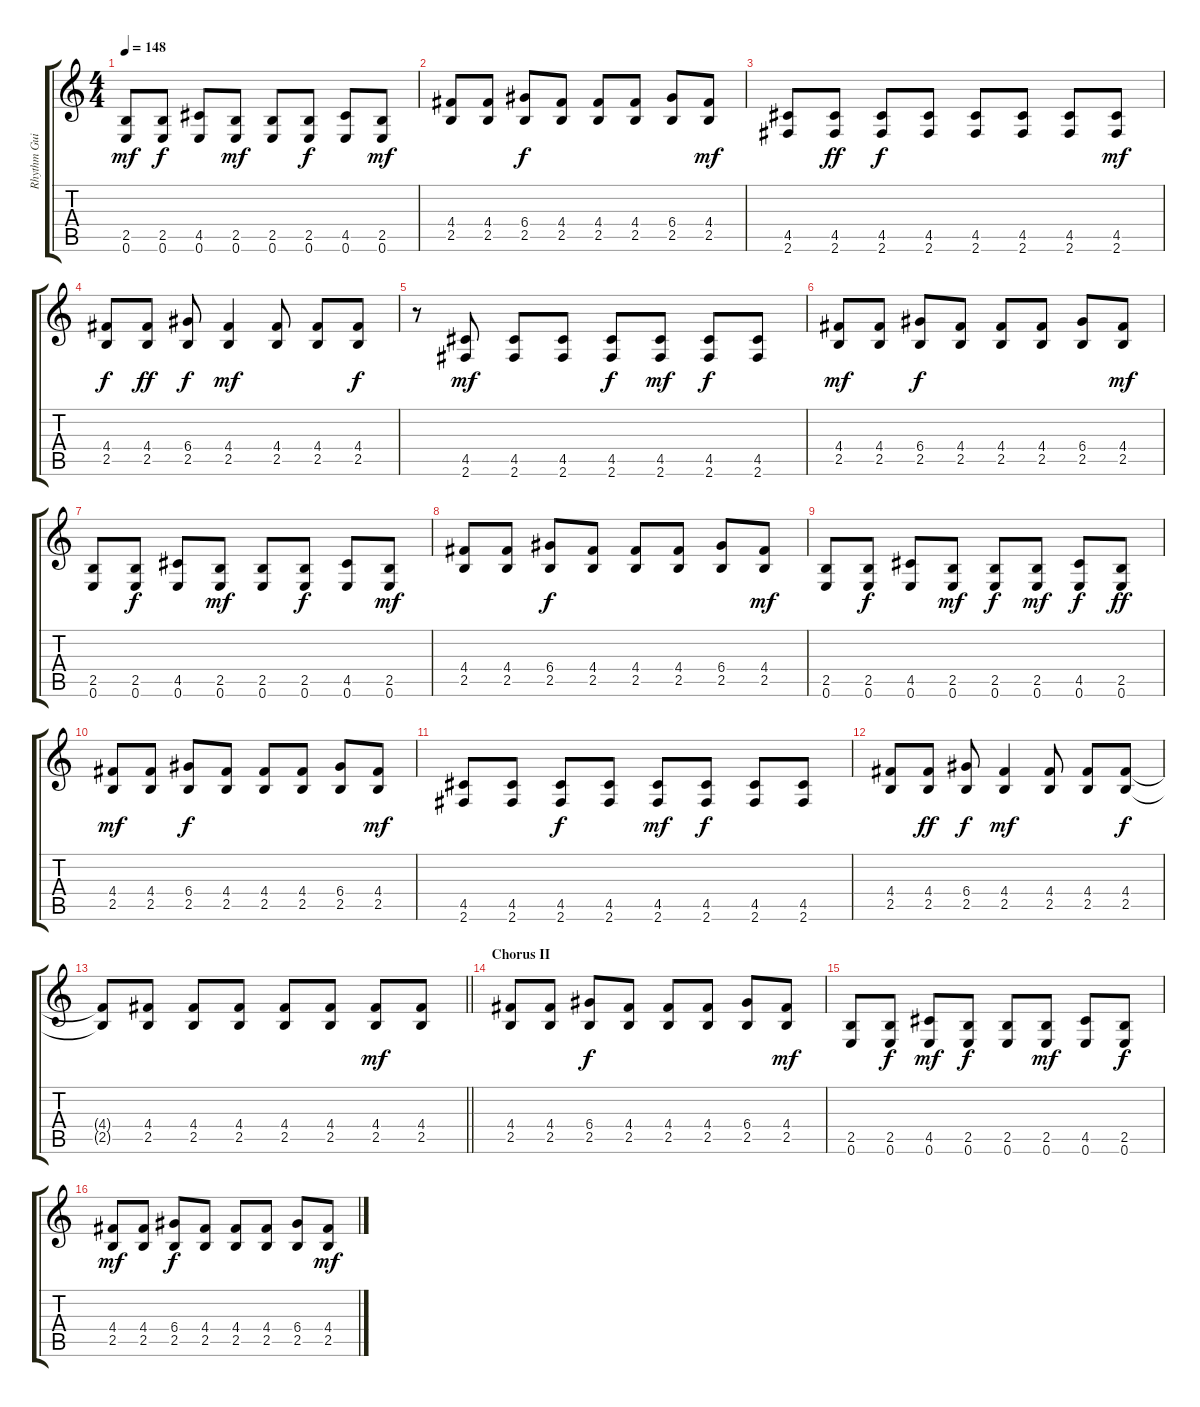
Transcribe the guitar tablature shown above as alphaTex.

\track ("Rhythm Guitar" "Rhythm Gui") {instrument electricguitarclean}
\staff {score tabs}
\tuning (E4 B3 G3 D3 A2 E2) {hide}
\ts (4 4)
\tempo 148
\clef g2
\ks c
(2.5 0.6).8{dy mf} (2.5 0.6).8{dy f} (4.5 0.6).8 (2.5 0.6).8{dy mf} (2.5 0.6).8 (2.5 0.6).8{dy f} (4.5 0.6).8 (2.5 0.6).8{dy mf} |
(4.4 2.5).8 (4.4 2.5).8 (6.4 2.5).8{dy f} (4.4 2.5).8 (4.4 2.5).8 (4.4 2.5).8 (6.4 2.5).8 (4.4 2.5).8{dy mf} |
(4.5 2.6).8 (4.5 2.6).8{dy ff} (4.5 2.6).8{dy f} (4.5 2.6).8 (4.5 2.6).8 (4.5 2.6).8 (4.5 2.6).8 (4.5 2.6).8{dy mf} |
(4.4 2.5).8{dy f} (4.4 2.5).8{dy ff} (6.4 2.5).8{dy f} (4.4 2.5).4{dy mf} (4.4 2.5).8 (4.4 2.5).8 (4.4 2.5).8{dy f} |
r.8 (4.5 2.6).8{dy mf} (4.5 2.6).8 (4.5 2.6).8 (4.5 2.6).8{dy f} (4.5 2.6).8{dy mf} (4.5 2.6).8{dy f} (4.5 2.6).8 |
(4.4 2.5).8{dy mf} (4.4 2.5).8 (6.4 2.5).8{dy f} (4.4 2.5).8 (4.4 2.5).8 (4.4 2.5).8 (6.4 2.5).8 (4.4 2.5).8{dy mf} |
(2.5 0.6).8 (2.5 0.6).8{dy f} (4.5 0.6).8 (2.5 0.6).8{dy mf} (2.5 0.6).8 (2.5 0.6).8{dy f} (4.5 0.6).8 (2.5 0.6).8{dy mf} |
(4.4 2.5).8 (4.4 2.5).8 (6.4 2.5).8{dy f} (4.4 2.5).8 (4.4 2.5).8 (4.4 2.5).8 (6.4 2.5).8 (4.4 2.5).8{dy mf} |
(2.5 0.6).8 (2.5 0.6).8{dy f} (4.5 0.6).8 (2.5 0.6).8{dy mf} (2.5 0.6).8{dy f} (2.5 0.6).8{dy mf} (4.5 0.6).8{dy f} (2.5 0.6).8{dy ff} |
(4.4 2.5).8{dy mf} (4.4 2.5).8 (6.4 2.5).8{dy f} (4.4 2.5).8 (4.4 2.5).8 (4.4 2.5).8 (6.4 2.5).8 (4.4 2.5).8{dy mf} |
(4.5 2.6).8 (4.5 2.6).8 (4.5 2.6).8{dy f} (4.5 2.6).8 (4.5 2.6).8{dy mf} (4.5 2.6).8{dy f} (4.5 2.6).8 (4.5 2.6).8 |
(4.4 2.5).8 (4.4 2.5).8{dy ff} (6.4 2.5).8{dy f} (4.4 2.5).4{dy mf} (4.4 2.5).8 (4.4 2.5).8 (4.4 2.5).8{dy f} |
\barLineRight lightlight
(4.4{t} 2.5{t}).8 (4.4 2.5).8 (4.4 2.5).8 (4.4 2.5).8 (4.4 2.5).8 (4.4 2.5).8 (4.4 2.5).8{dy mf} (4.4 2.5).8 |
\section ("" "Chorus II")
(4.4 2.5).8 (4.4 2.5).8 (6.4 2.5).8{dy f} (4.4 2.5).8 (4.4 2.5).8 (4.4 2.5).8 (6.4 2.5).8 (4.4 2.5).8{dy mf} |
(2.5 0.6).8 (2.5 0.6).8{dy f} (4.5 0.6).8{dy mf} (2.5 0.6).8{dy f} (2.5 0.6).8 (2.5 0.6).8{dy mf} (4.5 0.6).8 (2.5 0.6).8{dy f} |
(4.4 2.5).8{dy mf} (4.4 2.5).8 (6.4 2.5).8{dy f} (4.4 2.5).8 (4.4 2.5).8 (4.4 2.5).8 (6.4 2.5).8 (4.4 2.5).8{dy mf}
